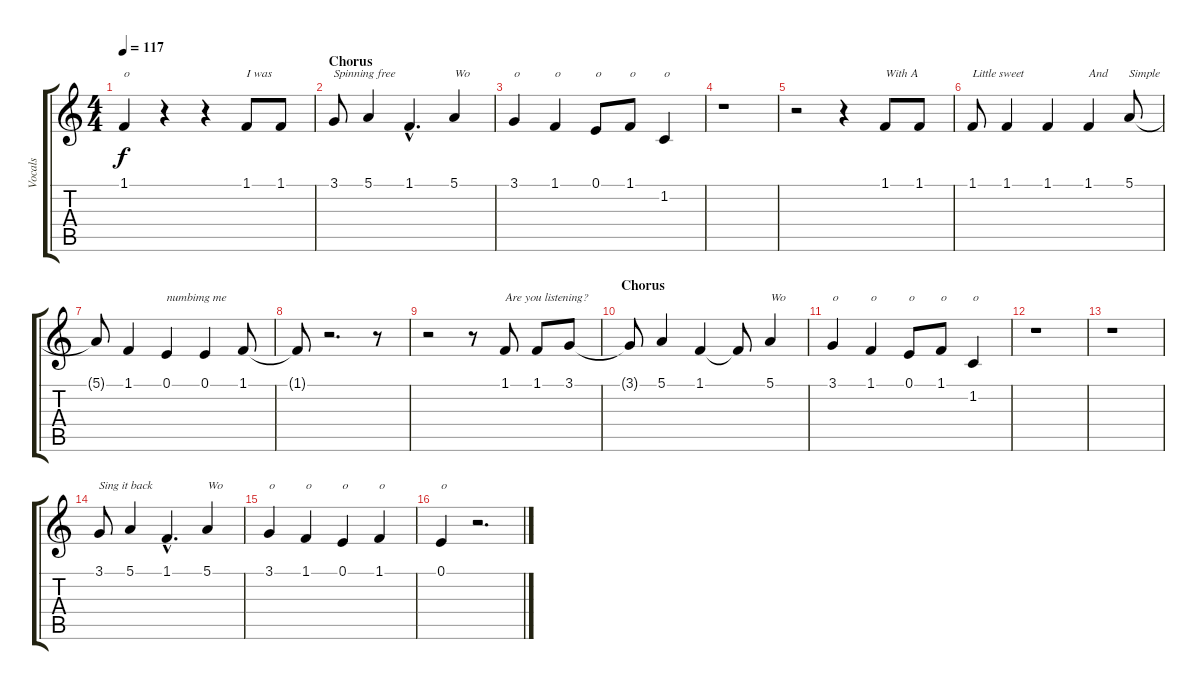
\track ("Vocals" "Vocals") {instrument lead2sawtooth}
\staff {score tabs}
\tuning (E4 B3 G3 D3 A2 E2) {hide}
\ts (4 4)
\tempo 117
\clef g2
\ks c
1.1.4{txt "o" dy f} r.4 r.4 1.1.8{txt "I was"} 1.1.8 |
\section ("" "Chorus")
3.1.8{txt "Spinning free"} 5.1.4 1.1{hac}.4{d} 5.1.4{txt "Wo"} |
3.1.4{txt "o"} 1.1.4{txt "o"} 0.1.8{txt "o"} 1.1.8{txt "o"} 1.2.4{txt "o"} |
r.1 |
r.2 r.4 1.1.8{txt "With A"} 1.1.8 |
1.1.8{txt "Little sweet"} 1.1.4 1.1.4 1.1.4{txt "And"} 5.1.8{txt "Simple"} |
5.1{t}.8 1.1.4 0.1.4{txt "numbimg me"} 0.1.4 1.1.8 |
1.1{t}.8 r.2{d} r.8 |
r.2 r.8 1.1.8{txt "Are you listening?"} 1.1.8 3.1.8 |
\section ("" "Chorus")
3.1{t}.8 5.1.4 1.1.4 1.1{t}.8 5.1.4{txt "Wo"} |
3.1.4{txt "o"} 1.1.4{txt "o"} 0.1.8{txt "o"} 1.1.8{txt "o"} 1.2.4{txt "o"} |
r.1 |
r.1 |
3.1.8{txt "Sing it back"} 5.1.4 1.1{hac}.4{d} 5.1.4{txt "Wo"} |
3.1.4{txt "o"} 1.1.4{txt "o"} 0.1.4{txt "o"} 1.1.4{txt "o"} |
0.1.4{txt "o"} r.2{d}
